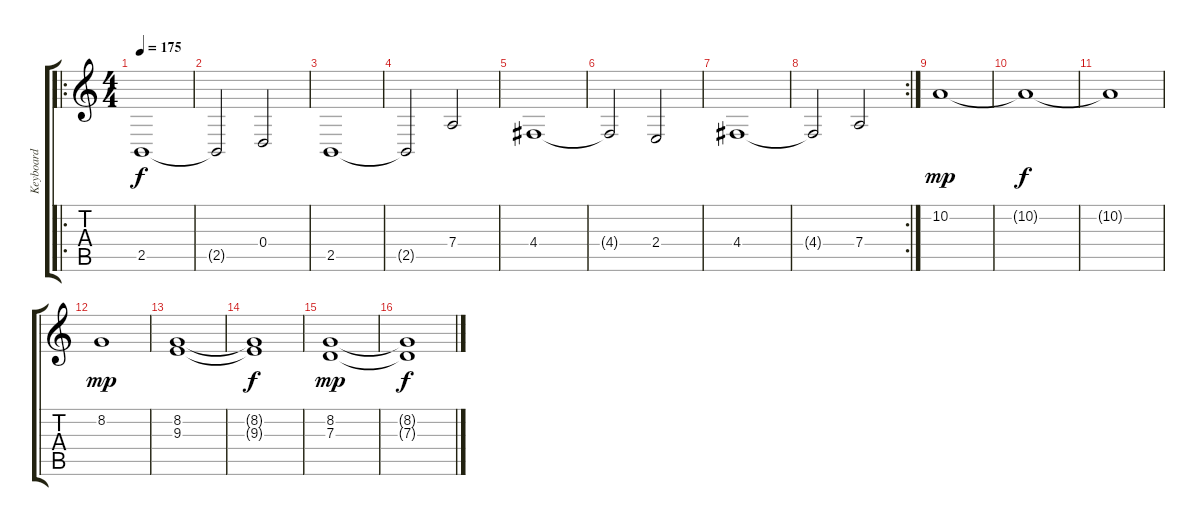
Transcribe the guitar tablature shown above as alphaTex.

\track ("Keyboard" "Keyboard") {instrument tremolostrings}
\staff {score tabs}
\tuning (E4 B3 G3 D3 A2 E2) {hide}
\ro
\ts (4 4)
\tempo 175
\clef g2
\ks c
2.5.1{dy f} |
2.5{t}.2 0.4.2 |
2.5.1 |
2.5{t}.2 7.4.2 |
4.4.1 |
4.4{t}.2 2.4.2 |
4.4.1 |
\rc 2
4.4{t}.2 7.4.2 |
10.2.1{dy mp} |
10.2{t}.1{dy f} |
10.2{t}.1 |
8.2.1{dy mp} |
(8.2 9.3).1 |
(8.2{t} 9.3{t}).1{dy f} |
(8.2 7.3).1{dy mp} |
(8.2{t} 7.3{t}).1{dy f}
